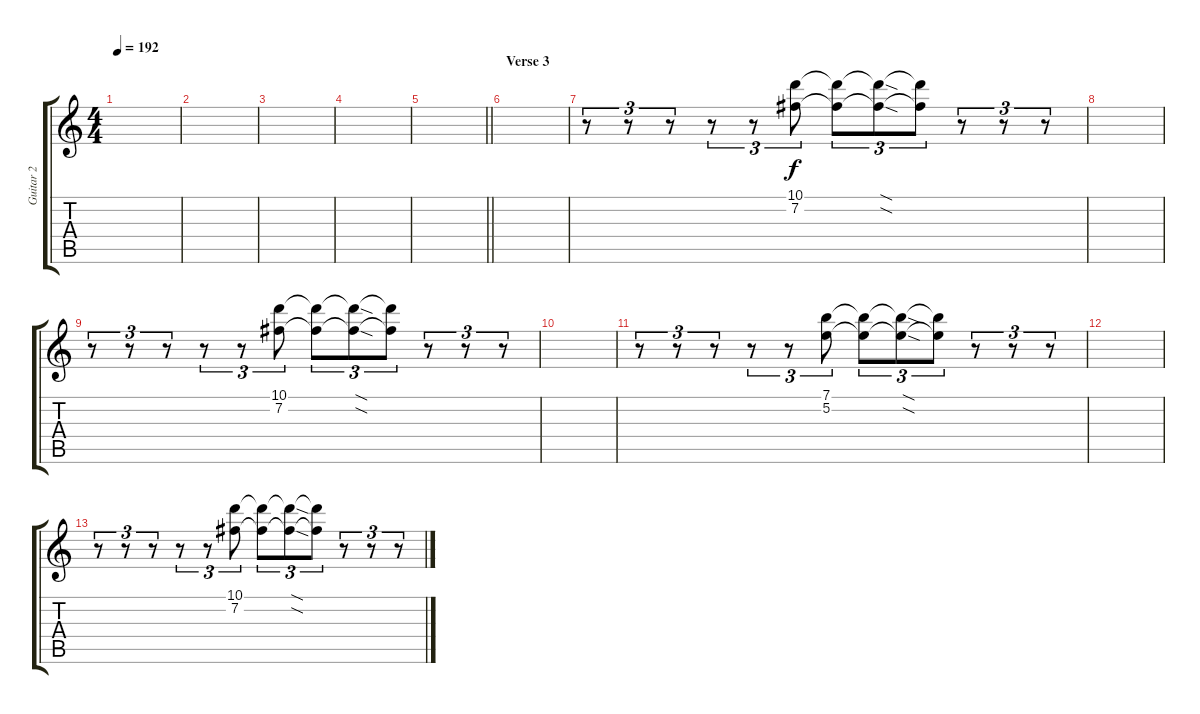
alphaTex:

\track ("Guitar 2" "Guitar 2") {instrument overdrivenguitar}
\staff {score tabs}
\tuning (E4 B3 G3 D3 A2 E2) {hide}
\ts (4 4)
\tempo 192
\clef g2
\ks c
|
|
|
|
\barLineRight lightlight
|
\section ("" "Verse 3")
|
r.8{tu (3 2)} r.8{tu (3 2)} r.8{tu (3 2)} r.8{tu (3 2)} r.8{tu (3 2)} (10.1 7.2).8{tu (3 2)} (10.1{t} 7.2{t}).8{tu (3 2)} (10.1{sod t} 7.2{sod t}).8{tu (3 2)} (10.1{t} 7.2{t}).8{tu (3 2)} r.8{tu (3 2)} r.8{tu (3 2)} r.8{tu (3 2)} |
|
r.8{tu (3 2)} r.8{tu (3 2)} r.8{tu (3 2)} r.8{tu (3 2)} r.8{tu (3 2)} (10.1 7.2).8{tu (3 2)} (10.1{t} 7.2{t}).8{tu (3 2)} (10.1{sod t} 7.2{sod t}).8{tu (3 2)} (10.1{t} 7.2{t}).8{tu (3 2)} r.8{tu (3 2)} r.8{tu (3 2)} r.8{tu (3 2)} |
|
r.8{tu (3 2)} r.8{tu (3 2)} r.8{tu (3 2)} r.8{tu (3 2)} r.8{tu (3 2)} (7.1 5.2).8{tu (3 2)} (7.1{t} 5.2{t}).8{tu (3 2)} (7.1{sod t} 5.2{sod t}).8{tu (3 2)} (7.1{t} 5.2{t}).8{tu (3 2)} r.8{tu (3 2)} r.8{tu (3 2)} r.8{tu (3 2)} |
|
r.8{tu (3 2)} r.8{tu (3 2)} r.8{tu (3 2)} r.8{tu (3 2)} r.8{tu (3 2)} (10.1 7.2).8{tu (3 2)} (10.1{t} 7.2{t}).8{tu (3 2)} (10.1{sod t} 7.2{sod t}).8{tu (3 2)} (10.1{t} 7.2{t}).8{tu (3 2)} r.8{tu (3 2)} r.8{tu (3 2)} r.8{tu (3 2)}
